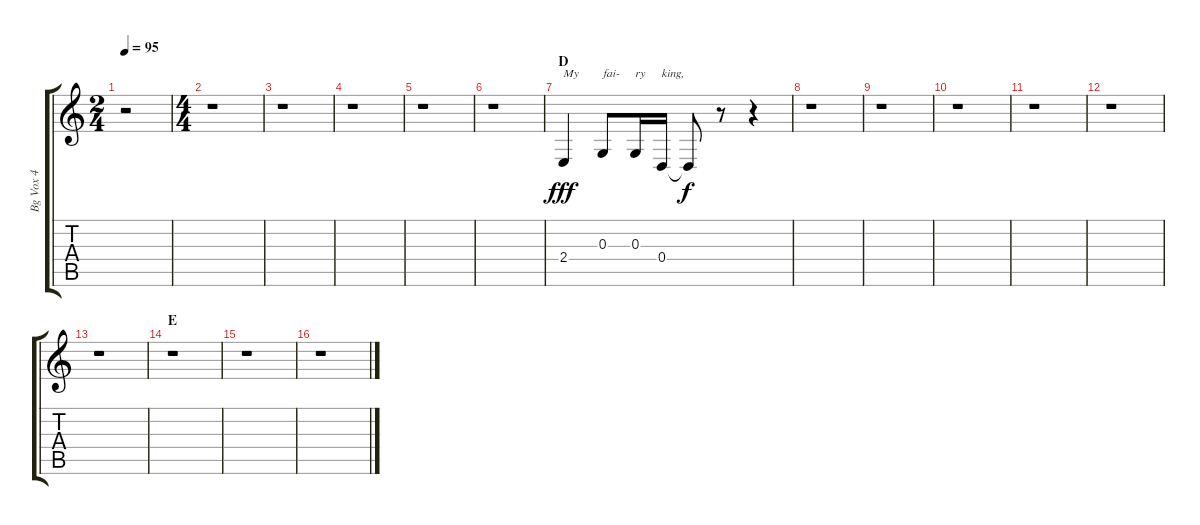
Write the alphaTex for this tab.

\track ("Bg Vox 4" "Bg Vox 4") {instrument choiraahs}
\staff {score tabs}
\tuning (E4 B3 G3 D3 A2 E2) {hide}
\ts (2 4)
\tempo 95
\clef g2
\ks c
r.2{dy f} |
\ts (4 4)
r.1 |
r.1 |
r.1 |
r.1 |
r.1 |
\section ("" "D")
2.4.4{txt "My" dy fff} 0.3.8{txt "fai-"} 0.3.16{txt "ry"} 0.4.16{txt "king,"} 0.4{t}.8{dy f} r.8 r.4 |
r.1 |
r.1 |
r.1 |
r.1 |
r.1 |
r.1 |
\section ("" "E")
r.1 |
r.1 |
r.1
